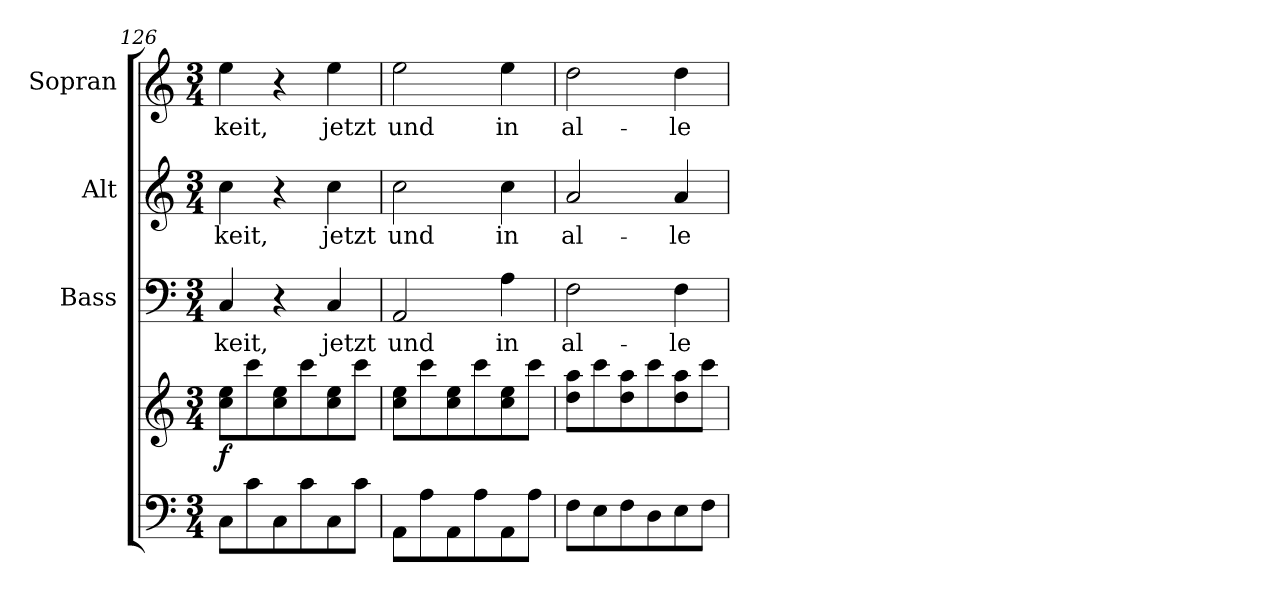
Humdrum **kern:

**kern	**kern	**dynam	**kern	**text	**kern	**text	**kern	**text
*part4	*part4	*part4	*part3	*part3	*part2	*part2	*part1	*part1
*staff5	*staff4	*staff4/5	*staff3	*staff3	*staff2	*staff2	*staff1	*staff1
*	*	*	*I"Bass	*	*I"Alt	*	*I"Sopran	*
*	*	*	*I'B.	*	*I'A.	*	*I'S.	*
*clefF4	*clefG2	*	*clefF4	*	*clefG2	*	*clefG2	*
*k[]	*k[]	*	*k[]	*	*k[]	*	*k[]	*
*C:	*C:	*	*C:	*	*C:	*	*C:	*
*M3/4	*M3/4	*	*M3/4	*	*M3/4	*	*M3/4	*
=126	=126	=126	=126	=126	=126	=126	=126	=126
!	!	!LO:DY:b	!	!LO:LY:b	!	!LO:LY:b	!	!LO:LY:b
8C\L	8cc\ 8ee\L	f	4C/	-keit,	4cc\	-keit,	4ee\	-keit,
8c\	8ccc\	.	.	.	.	.	.	.
8C\	8cc\ 8ee\	.	4r	.	4r	.	4r	.
8c\	8ccc\	.	.	.	.	.	.	.
!	!	!	!	!LO:LY:b	!	!LO:LY:b	!	!LO:LY:b
8C\	8cc\ 8ee\	.	4C/	jetzt	4cc\	jetzt	4ee\	jetzt
8c\J	8ccc\J	.	.	.	.	.	.	.
=127	=127	=127	=127	=127	=127	=127	=127	=127
!	!	!	!	!LO:LY:b	!	!LO:LY:b	!	!LO:LY:b
8AA\L	8cc\ 8ee\L	.	2AA/	und	2cc\	und	2ee\	und
8A\	8ccc\	.	.	.	.	.	.	.
8AA\	8cc\ 8ee\	.	.	.	.	.	.	.
8A\	8ccc\	.	.	.	.	.	.	.
!	!	!	!	!LO:LY:b	!	!LO:LY:b	!	!LO:LY:b
8AA\	8cc\ 8ee\	.	4A\	in	4cc\	in	4ee\	in
8A\J	8ccc\J	.	.	.	.	.	.	.
=128	=128	=128	=128	=128	=128	=128	=128	=128
!	!	!	!	!LO:LY:b	!	!LO:LY:b	!	!LO:LY:b
8F\L	8dd\ 8aa\L	.	2F\	al-	2a/	al-	2dd\	al-
8E\	8ccc\	.	.	.	.	.	.	.
8F\	8dd\ 8aa\	.	.	.	.	.	.	.
8D\	8ccc\	.	.	.	.	.	.	.
!	!	!	!	!LO:LY:b	!	!LO:LY:b	!	!LO:LY:b
8E\	8dd\ 8aa\	.	4F\	-le	4a/	-le	4dd\	-le
8F\J	8ccc\J	.	.	.	.	.	.	.
=	=	=	=	=	=	=	=	=
*-	*-	*-	*-	*-	*-	*-	*-	*-
